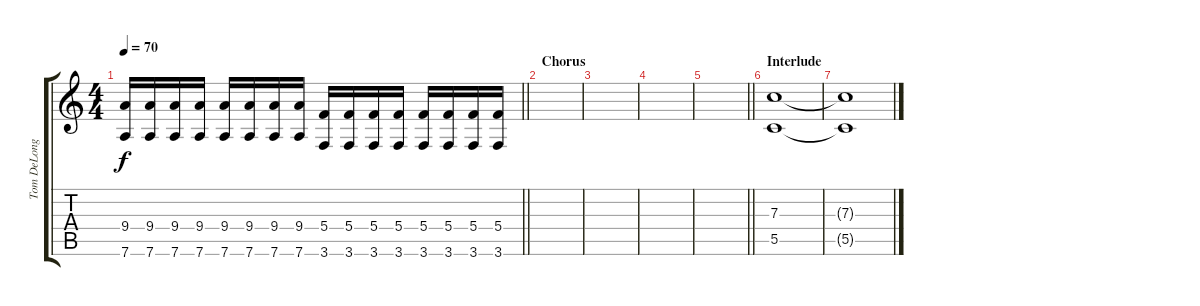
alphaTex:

\track ("Tom DeLonge (Down 1 Step 2)" "Tom DeLong") {instrument distortionguitar}
\staff {score tabs}
\tuning (D4 A3 F3 C3 G2 D2) {hide}
\ts (4 4)
\tempo 70
\clef g2
\barLineRight lightlight
\ks c
(9.4 7.6).16{dy f} (9.4 7.6).16 (9.4 7.6).16 (9.4 7.6).16 (9.4 7.6).16 (9.4 7.6).16 (9.4 7.6).16 (9.4 7.6).16 (5.4 3.6).16 (5.4 3.6).16 (5.4 3.6).16 (5.4 3.6).16 (5.4 3.6).16 (5.4 3.6).16 (5.4 3.6).16 (5.4 3.6).16 |
\section ("" "Chorus")
|
|
|
\barLineRight lightlight
|
\section ("" "Interlude")
(7.3 5.5).1{volume 0} |
(7.3{t} 5.5{t}).1
